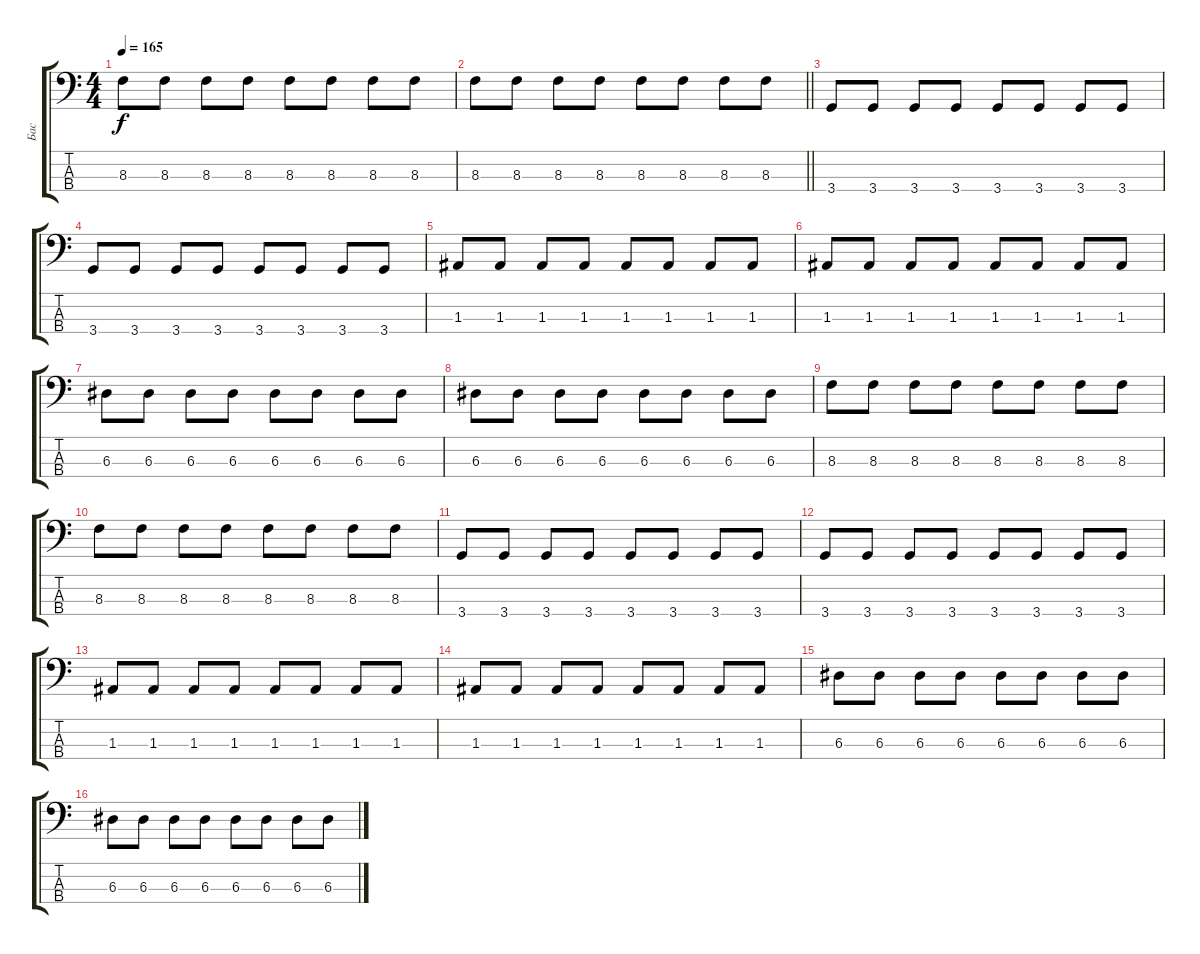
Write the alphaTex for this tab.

\track ("Бас" "Бас") {instrument electricbassfinger}
\staff {score tabs}
\tuning (G2 D2 A1 E1) {hide}
\ts (4 4)
\tempo 165
\clef f4
\ks c
8.3.8{dy f} 8.3.8 8.3.8 8.3.8 8.3.8 8.3.8 8.3.8 8.3.8 |
\barLineRight lightlight
8.3.8 8.3.8 8.3.8 8.3.8 8.3.8 8.3.8 8.3.8 8.3.8 |
\section ("" " ")
3.4.8 3.4.8 3.4.8 3.4.8 3.4.8 3.4.8 3.4.8 3.4.8 |
3.4.8 3.4.8 3.4.8 3.4.8 3.4.8 3.4.8 3.4.8 3.4.8 |
1.3.8 1.3.8 1.3.8 1.3.8 1.3.8 1.3.8 1.3.8 1.3.8 |
1.3.8 1.3.8 1.3.8 1.3.8 1.3.8 1.3.8 1.3.8 1.3.8 |
6.3.8 6.3.8 6.3.8 6.3.8 6.3.8 6.3.8 6.3.8 6.3.8 |
6.3.8 6.3.8 6.3.8 6.3.8 6.3.8 6.3.8 6.3.8 6.3.8 |
8.3.8 8.3.8 8.3.8 8.3.8 8.3.8 8.3.8 8.3.8 8.3.8 |
8.3.8 8.3.8 8.3.8 8.3.8 8.3.8 8.3.8 8.3.8 8.3.8 |
3.4.8 3.4.8 3.4.8 3.4.8 3.4.8 3.4.8 3.4.8 3.4.8 |
3.4.8 3.4.8 3.4.8 3.4.8 3.4.8 3.4.8 3.4.8 3.4.8 |
1.3.8 1.3.8 1.3.8 1.3.8 1.3.8 1.3.8 1.3.8 1.3.8 |
1.3.8 1.3.8 1.3.8 1.3.8 1.3.8 1.3.8 1.3.8 1.3.8 |
6.3.8 6.3.8 6.3.8 6.3.8 6.3.8 6.3.8 6.3.8 6.3.8 |
6.3.8 6.3.8 6.3.8 6.3.8 6.3.8 6.3.8 6.3.8 6.3.8
